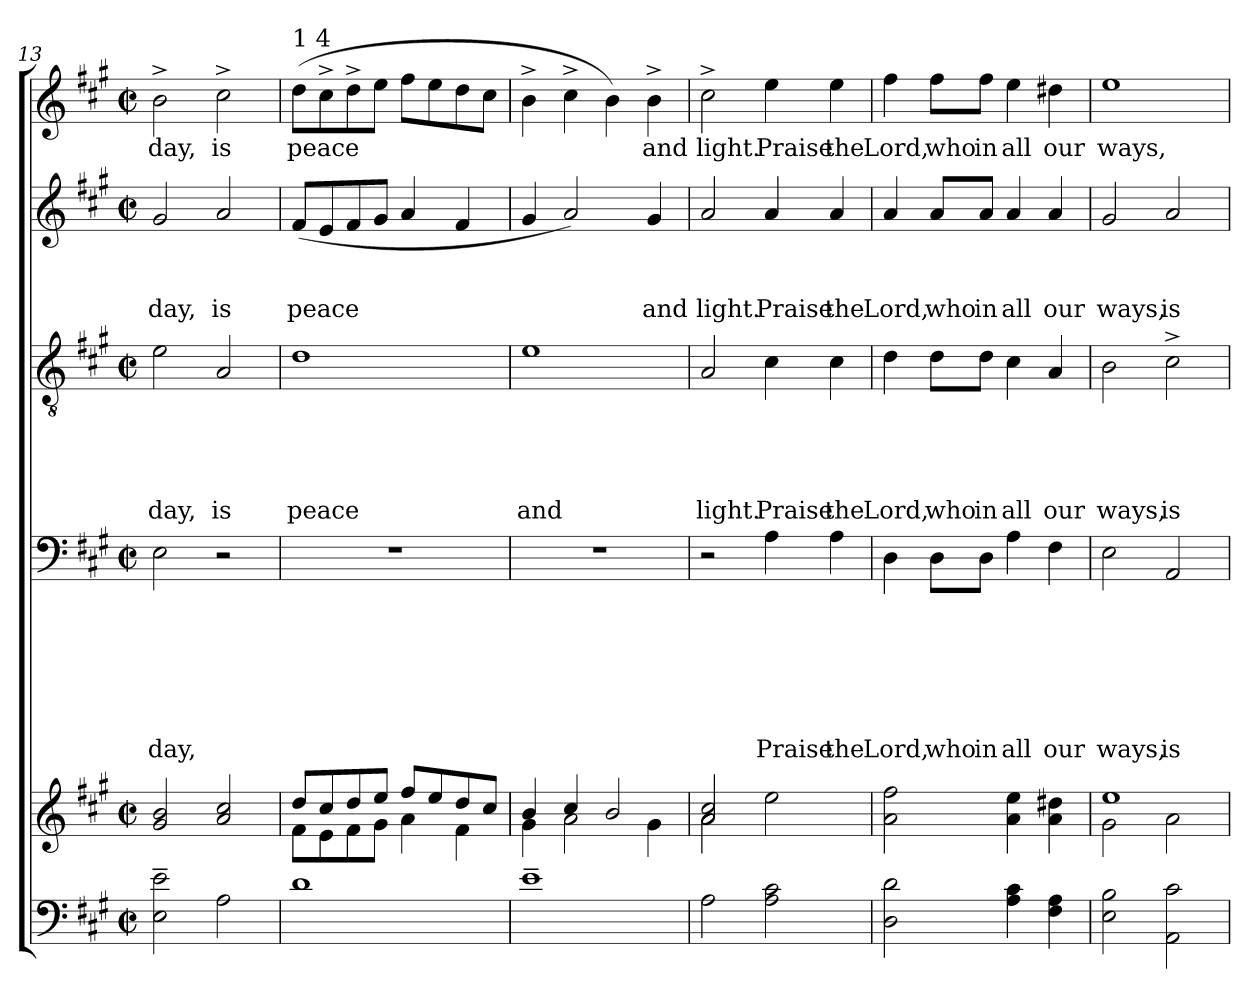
**kern	**kern	**kern	**text	**text	**text	**text	**text	**text	**text	**kern	**text	**text	**text	**text	**text	**kern	**text	**text	**text	**kern	**text
*part6	*part5	*part4	*part4	*part4	*part4	*part4	*part4	*part4	*part4	*part3	*part3	*part3	*part3	*part3	*part3	*part2	*part2	*part2	*part2	*part1	*part1
*staff6	*staff5	*staff4	*staff4	*staff4	*staff4	*staff4	*staff4	*staff4	*staff4	*staff3	*staff3	*staff3	*staff3	*staff3	*staff3	*staff2	*staff2	*staff2	*staff2	*staff1	*staff1
*clefF4	*clefG2	*clefF4	*	*	*	*	*	*	*	*clefGv2	*	*	*	*	*	*clefG2	*	*	*	*clefG2	*
*k[f#c#g#]	*k[f#c#g#]	*k[f#c#g#]	*	*	*	*	*	*	*	*k[f#c#g#]	*	*	*	*	*	*k[f#c#g#]	*	*	*	*k[f#c#g#]	*
*A:	*A:	*A:	*	*	*	*	*	*	*	*A:	*	*	*	*	*	*A:	*	*	*	*A:	*
*M2/2	*M2/2	*M2/2	*	*	*	*	*	*	*	*M2/2	*	*	*	*	*	*M2/2	*	*	*	*M2/2	*
*met(c|)	*met(c|)	*met(c|)	*	*	*	*	*	*	*	*met(c|)	*	*	*	*	*	*met(c|)	*	*	*	*met(c|)	*
=13	=13	=13	=13	=13	=13	=13	=13	=13	=13	=13	=13	=13	=13	=13	=13	=13	=13	=13	=13	=13	=13
!	!	!	!	!	!	!	!	!	!LO:LY:b	!	!	!	!	!	!LO:LY:b	!	!	!	!LO:LY:b	!	!LO:LY:b
2E\~> 2e\~>	2g#/ 2b/	2E\	.	.	.	.	.	.	day,	2e\	.	.	.	.	day,	2g#/	.	.	day,	2b^>\	day,
!	!	!	!	!	!	!	!	!	!	!	!	!	!	!	!LO:LY:b	!	!	!	!LO:LY:b	!	!LO:LY:b
2A\	2a/ 2cc#/	2r	.	.	.	.	.	.	.	2A/	.	.	.	.	is	2a/	.	.	is	2cc#^>\	is
!!LO:LB:g=z
=14	=14	=14	=14	=14	=14	=14	=14	=14	=14	=14	=14	=14	=14	=14	=14	=14	=14	=14	=14	=14	=14
*	*^	*	*	*	*	*	*	*	*	*	*	*	*	*	*	*	*	*	*	*	*
!	!	!	!	!	!	!	!	!	!	!	!	!	!	!	!	!	!	!	!	!	!LO:TX:a:t=1 4	!
!	!	!	!	!	!	!	!	!	!	!	!	!	!	!	!	!LO:LY:b	!	!	!	!LO:LY:b	!	!LO:LY:b
1d	8f#\L	8dd/L	1r	.	.	.	.	.	.	.	1d	.	.	.	.	peace	(<8f#/L	.	.	peace	(>8dd\L	peace
.	8e\	8cc#/	.	.	.	.	.	.	.	.	.	.	.	.	.	.	8e/	.	.	.	8cc#^>\	.
.	8f#\	8dd/	.	.	.	.	.	.	.	.	.	.	.	.	.	.	8f#/	.	.	.	8dd^>\	.
.	8g#\J	8ee/J	.	.	.	.	.	.	.	.	.	.	.	.	.	.	8g#/J	.	.	.	8ee\J	.
.	4a\	8ff#/L	.	.	.	.	.	.	.	.	.	.	.	.	.	.	4a/	.	.	.	8ff#\L	.
.	.	8ee/	.	.	.	.	.	.	.	.	.	.	.	.	.	.	.	.	.	.	8ee\	.
.	4f#\	8dd/	.	.	.	.	.	.	.	.	.	.	.	.	.	.	4f#/	.	.	.	8dd\	.
.	.	8cc#/J	.	.	.	.	.	.	.	.	.	.	.	.	.	.	.	.	.	.	8cc#\J	.
=15	=15	=15	=15	=15	=15	=15	=15	=15	=15	=15	=15	=15	=15	=15	=15	=15	=15	=15	=15	=15	=15	=15
!	!	!	!	!	!	!	!	!	!	!	!	!	!	!	!	!LO:LY:b	!	!	!	!	!	!
1e~>	4g#\	4b/	1r	.	.	.	.	.	.	.	1e	.	.	.	.	and	4g#/	.	.	.	4b^>\	.
.	4cc#/	2a\	.	.	.	.	.	.	.	.	.	.	.	.	.	.	2a/)	.	.	.	4cc#^>\	.
.	2b/	.	.	.	.	.	.	.	.	.	.	.	.	.	.	.	.	.	.	.	4b\)	.
!	!	!	!	!	!	!	!	!	!	!	!	!	!	!	!	!	!	!	!	!LO:LY:b	!	!LO:LY:b
.	.	4g#\	.	.	.	.	.	.	.	.	.	.	.	.	.	.	4g#/	.	.	and	4b^>\	and
=16	=16	=16	=16	=16	=16	=16	=16	=16	=16	=16	=16	=16	=16	=16	=16	=16	=16	=16	=16	=16	=16	=16
!	!	!	!	!	!	!	!	!	!	!	!	!	!	!	!	!LO:LY:b	!	!	!	!LO:LY:b	!	!LO:LY:b
2A\	2a/ 2cc#/	2a\	2r	.	.	.	.	.	.	.	2A/	.	.	.	.	light.	2a/	.	.	light.	2cc#^>\	light.
!	!	!	!	!	!	!	!	!	!	!LO:LY:b	!	!	!	!	!	!LO:LY:b	!	!	!	!LO:LY:b	!	!LO:LY:b
2A\ 2c#\	2ryy	2ee\	4A\	.	.	.	.	.	.	Praise	4c#\	.	.	.	.	Praise	4a/	.	.	Praise	4ee\	Praise
!	!	!	!	!	!	!	!	!	!	!LO:LY:b	!	!	!	!	!	!LO:LY:b	!	!	!	!LO:LY:b	!	!LO:LY:b
.	.	.	4A\	.	.	.	.	.	.	the	4c#\	.	.	.	.	the	4a/	.	.	the	4ee\	the
*	*v	*v	*	*	*	*	*	*	*	*	*	*	*	*	*	*	*	*	*	*	*	*
=17	=17	=17	=17	=17	=17	=17	=17	=17	=17	=17	=17	=17	=17	=17	=17	=17	=17	=17	=17	=17	=17
!	!	!	!	!	!	!	!	!	!LO:LY:b	!	!	!	!	!	!LO:LY:b	!	!	!	!LO:LY:b	!	!LO:LY:b
2D\ 2d\	2a\ 2ff#\	4D\	.	.	.	.	.	.	Lord,	4d\	.	.	.	.	Lord,	4a/	.	.	Lord,	4ff#\	Lord,
!	!	!	!	!	!	!	!	!	!LO:LY:b	!	!	!	!	!	!LO:LY:b	!	!	!	!LO:LY:b	!	!LO:LY:b
.	.	8D\L	.	.	.	.	.	.	who	8d\L	.	.	.	.	who	8a/L	.	.	who	8ff#\L	who
!	!	!	!	!	!	!	!	!	!LO:LY:b	!	!	!	!	!	!LO:LY:b	!	!	!	!LO:LY:b	!	!LO:LY:b
.	.	8D\J	.	.	.	.	.	.	in	8d\J	.	.	.	.	in	8a/J	.	.	in	8ff#\J	in
!	!	!	!	!	!	!	!	!	!LO:LY:b	!	!	!	!	!	!LO:LY:b	!	!	!	!LO:LY:b	!	!LO:LY:b
4A\ 4c#\	4a\ 4ee\	4A\	.	.	.	.	.	.	all	4c#\	.	.	.	.	all	4a/	.	.	all	4ee\	all
!	!	!	!	!	!	!	!	!	!LO:LY:b	!	!	!	!	!	!LO:LY:b	!	!	!	!LO:LY:b	!	!LO:LY:b
4F#\ 4A\	4a\ 4dd#X\	4F#\	.	.	.	.	.	.	our	4A/	.	.	.	.	our	4a/	.	.	our	4dd#X\	our
!!LO:PB:g=z
=18	=18	=18	=18	=18	=18	=18	=18	=18	=18	=18	=18	=18	=18	=18	=18	=18	=18	=18	=18	=18	=18
*	*^	*	*	*	*	*	*	*	*	*	*	*	*	*	*	*	*	*	*	*	*
!	!	!	!	!	!	!	!	!	!	!LO:LY:b	!	!	!	!	!	!LO:LY:b	!	!	!	!LO:LY:b	!	!LO:LY:b
2E\ 2B\	1ee	2g#\	2E\	.	.	.	.	.	.	ways,	2B\	.	.	.	.	ways,	2g#/	.	.	ways,	1ee	ways,
!	!	!	!	!	!	!	!	!	!	!LO:LY:b	!	!	!	!	!	!LO:LY:b	!	!	!	!LO:LY:b	!	!
2AA\ 2c#\	.	2a\	2AA/	.	.	.	.	.	.	is	2c#^>\	.	.	.	.	is	2a/	.	.	is	.	.
*	*v	*v	*	*	*	*	*	*	*	*	*	*	*	*	*	*	*	*	*	*	*	*
=	=	=	=	=	=	=	=	=	=	=	=	=	=	=	=	=	=	=	=	=	=
*-	*-	*-	*-	*-	*-	*-	*-	*-	*-	*-	*-	*-	*-	*-	*-	*-	*-	*-	*-	*-	*-
